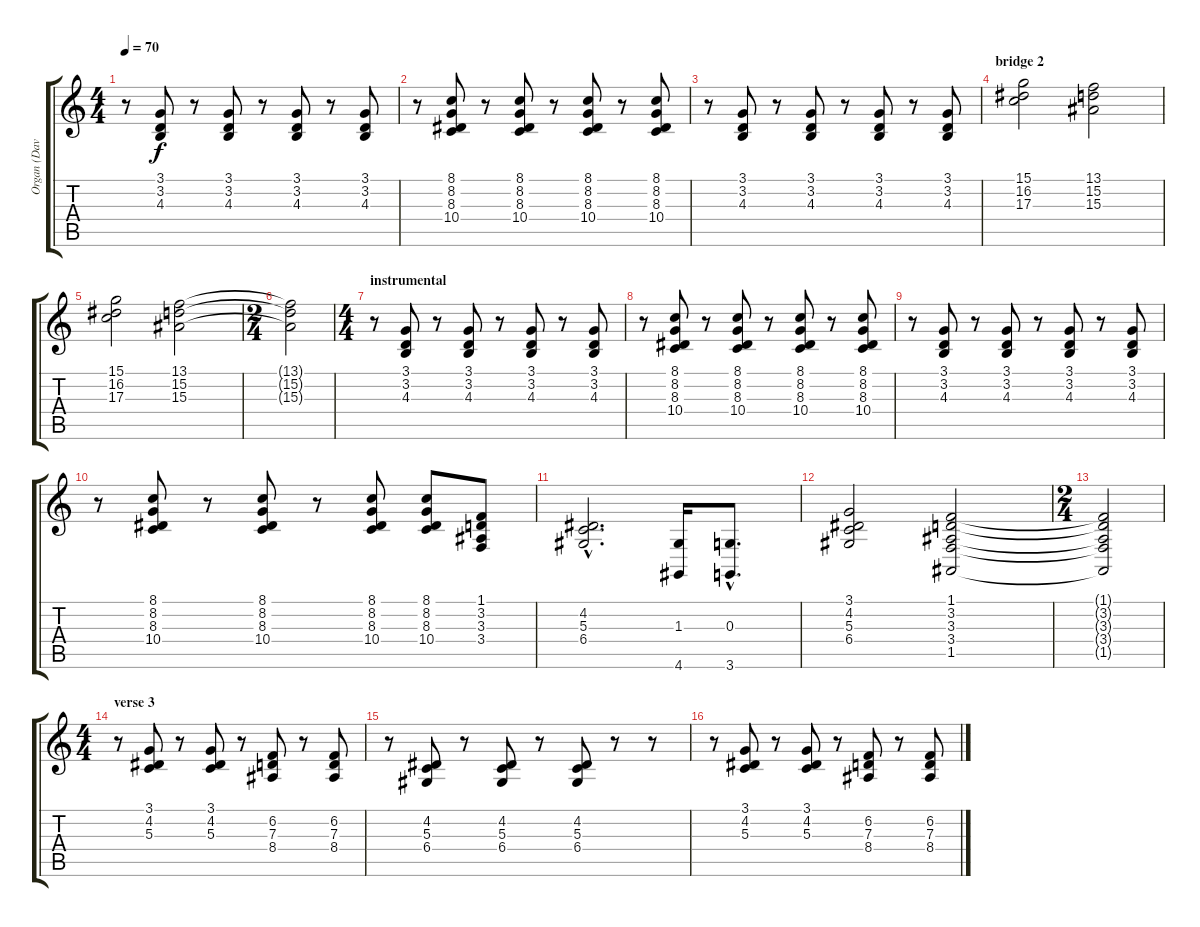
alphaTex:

\track ("Organ (Davies)" "Organ (Dav") {instrument reedorgan}
\staff {score tabs}
\tuning (E4 B3 G3 D3 A2 E2) {hide}
\ts (4 4)
\tempo 70
\clef g2
\ks c
r.8{dy f} (3.1 3.2 4.3).8 r.8 (3.1 3.2 4.3).8 r.8 (3.1 3.2 4.3).8 r.8 (3.1 3.2 4.3).8 |
r.8 (8.1 8.2 8.3 10.4).8 r.8 (8.1 8.2 8.3 10.4).8 r.8 (8.1 8.2 8.3 10.4).8 r.8 (8.1 8.2 8.3 10.4).8 |
r.8 (3.1 3.2 4.3).8 r.8 (3.1 3.2 4.3).8 r.8 (3.1 3.2 4.3).8 r.8 (3.1 3.2 4.3).8 |
\section ("" "bridge 2")
(15.1 16.2 17.3).2{volume 6} (13.1 15.2 15.3).2 |
(15.1 16.2 17.3).2 (13.1 15.2 15.3).2 |
\ts (2 4)
(13.1{t} 15.2{t} 15.3{t}).2 |
\ts (4 4)
\section ("" "instrumental")
r.8{volume 9 instrument reedorgan} (3.1 3.2 4.3).8 r.8 (3.1 3.2 4.3).8 r.8 (3.1 3.2 4.3).8 r.8 (3.1 3.2 4.3).8 |
r.8 (8.1 8.2 8.3 10.4).8 r.8 (8.1 8.2 8.3 10.4).8 r.8 (8.1 8.2 8.3 10.4).8 r.8 (8.1 8.2 8.3 10.4).8 |
r.8 (3.1 3.2 4.3).8 r.8 (3.1 3.2 4.3).8 r.8 (3.1 3.2 4.3).8 r.8 (3.1 3.2 4.3).8 |
r.8 (8.1 8.2 8.3 10.4).8 r.8 (8.1 8.2 8.3 10.4).8 r.8 (8.1 8.2 8.3 10.4).8 (8.1 8.2 8.3 10.4).8 (1.1 3.2 3.3 3.4).8 |
(4.2{hac} 5.3{hac} 6.4{hac}).2{d} (1.3 4.6).16 (0.3{hac} 3.6{hac}).8{d} |
(3.1 4.2 5.3 6.4).2 (1.1 3.2 3.3 3.4 1.5).2 |
\ts (2 4)
(1.1{t} 3.2{t} 3.3{t} 3.4{t} 1.5{t}).2 |
\ts (4 4)
\section ("" "verse 3")
r.8{volume 9 instrument reedorgan} (3.1 4.2 5.3).8 r.8 (3.1 4.2 5.3).8 r.8 (6.2 7.3 8.4).8 r.8 (6.2 7.3 8.4).8 |
r.8 (4.2 5.3 6.4).8 r.8 (4.2 5.3 6.4).8 r.8 (4.2 5.3 6.4).8 r.8 r.8 |
r.8 (3.1 4.2 5.3).8 r.8 (3.1 4.2 5.3).8 r.8 (6.2 7.3 8.4).8 r.8 (6.2 7.3 8.4).8
